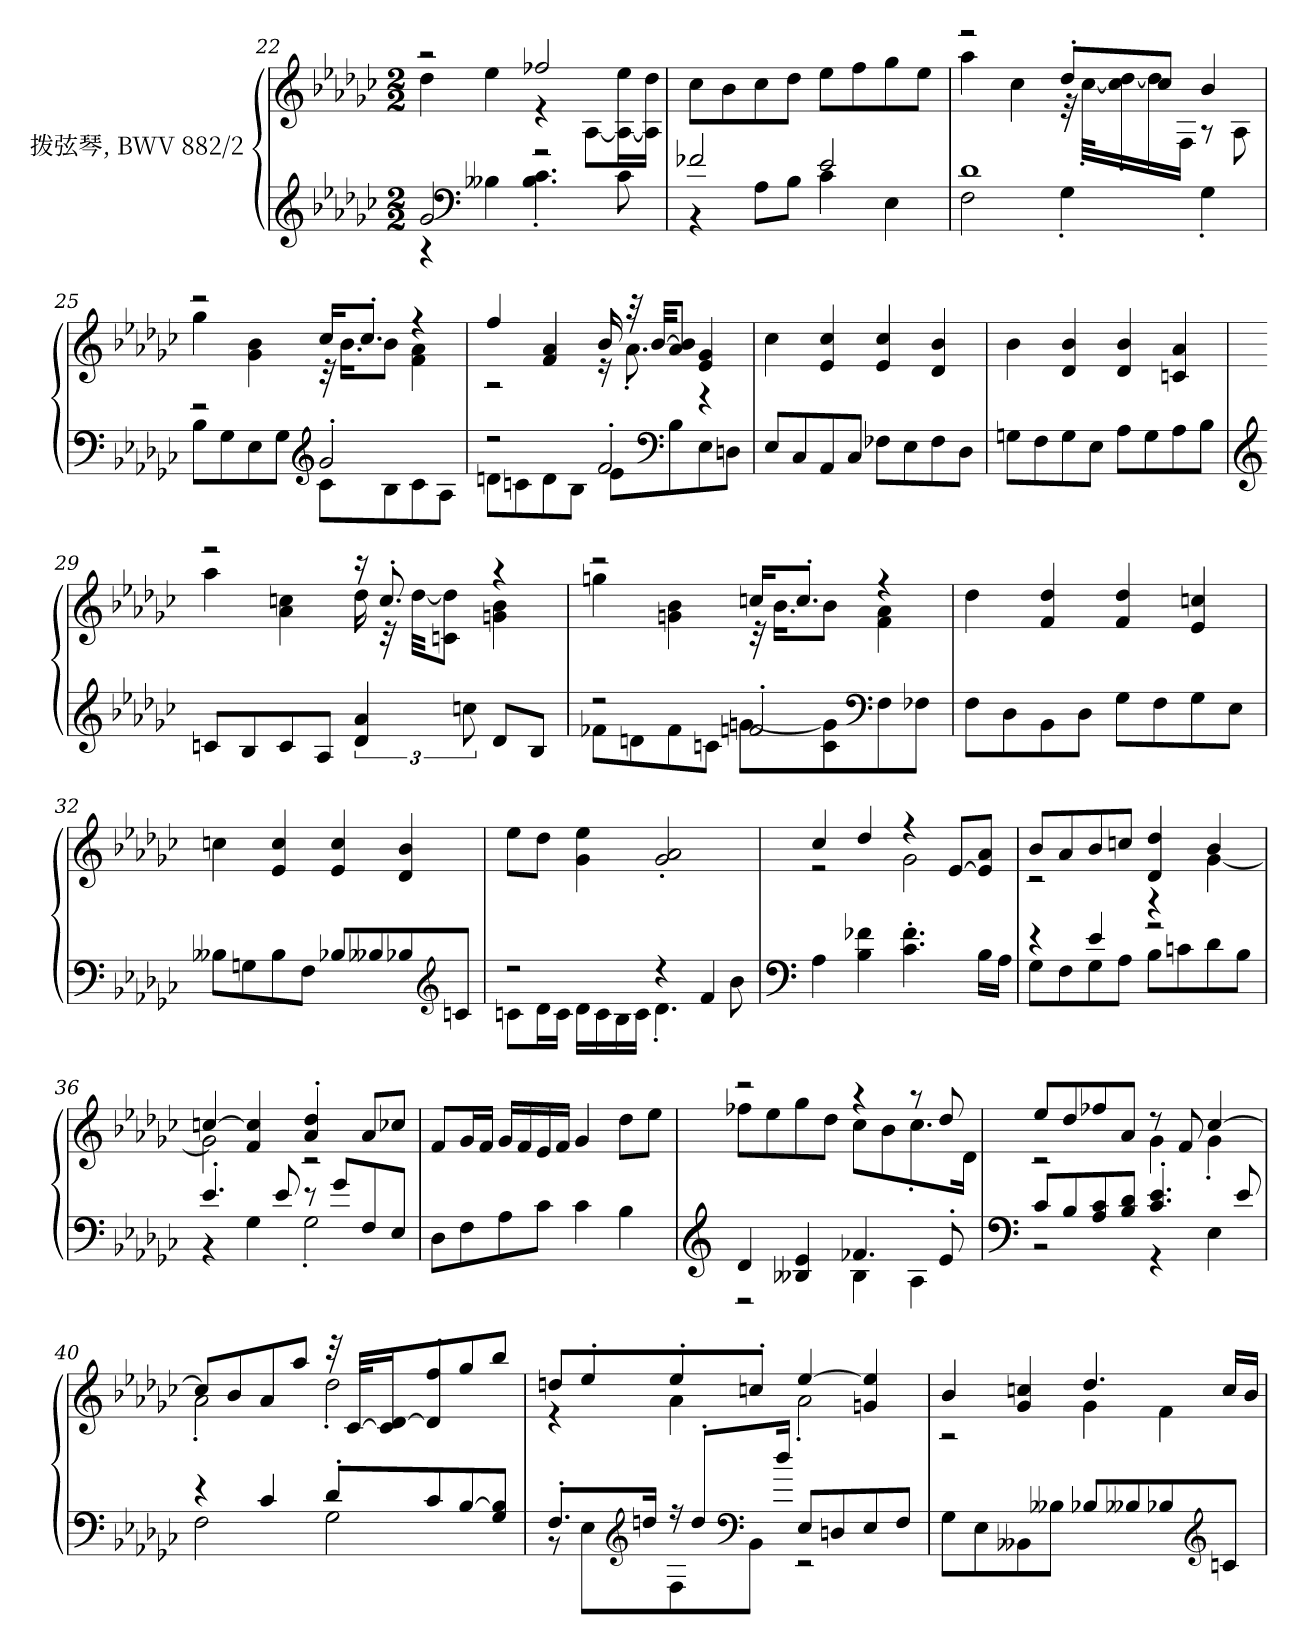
**kern	**kern
*part1	*part1
*staff2	*staff1
*I"拨弦琴, BWV 882/2	*
*clefG2	*clefG2
*k[b-e-a-d-g-c-]	*k[b-e-a-d-g-c-]
*M2/2	*M2/2
=22	=22
*^	*^
2g-/	4r	2r	4dd-\
*clefF4	*	*	*
.	4B--X\	.	4ee-\
2r	4.B--\' 4.c-\'	2ff-X/	4r
.	.	.	[8A-\L
.	8c-\	.	16A-\_ 16ee-\L
.	.	.	16A-\] 16dd-\JJ
*	*	*v	*v
=23	=23	=23
2f-X/	4r	8cc-\L
.	.	8b-\
.	8A-\L	8cc-\
.	8B-\J	8dd-\J
2e-/	4c-\	8ee-\L
.	.	8ff\
.	4E-\	8gg-\
.	.	8ee-\J
!!LO:LB:g=z
=24	=24	=24
*	*	*^
1d-	2F\	2r	4aa-\
.	.	.	4cc-\
.	4G-'\	8dd-'/L	32r
.	.	.	[32cc-'\KLL
.	.	.	16cc-\]' [16dd-\'
.	.	8cc-/J	16dd-\]
.	.	.	16F\JJ
.	4G-'\	4b-/	8r
.	.	.	8A-\
=25	=25	=25	=25
2r	8B-\L	2r	4gg-\
.	8G-\	.	.
.	8E-\	.	4g-\ 4b-\
.	8G-\J	.	.
*clefG2	*	*	*
2g-'/	8c-\L	16cc-/KL	32r
.	.	.	16.b-\KL
.	.	8.cc-'/J	.
.	8B-\	.	8b-\J
.	8c-\	4r	4f\ 4a-\
.	8A-\J	.	.
=26	=26	=26	=26
2r	8dn\L	4ff/	2r
.	8cn\	.	.
.	8d\	4f/ 4a-/	.
.	8B-\J	.	.
2f'/	8e-\L	16b-/	16r
.	.	32r	8.a-'\
.	.	[32b-/KKL	.
*clefF4	*	*	*
.	8B-\	8a-/ 8b-/]J	.
.	8E-\	4e-/ 4g-/	4r
.	8Dn\J	.	.
*v	*v	*	*
*	*v	*v
!!LO:LB:g=z
=27	=27
8E-/L	4cc-\
8C-/	.
8AA-/	4e-/ 4cc-/
8C-/J	.
8F-X\L	4e-/ 4cc-/
8E-\	.
8F-\	4d-/ 4b-/
8D-\J	.
=28	=28
8Gn\L	4b-\
8F\	.
8G\	4d-/ 4b-/
8E-\J	.
8A-\L	4d-/ 4b-/
8G\	.
8A-\	4cn/ 4a-/
8B-\J	.
=29	=29
*clefG2	*
*	*^
8cn/L	2r	4aa-\
8B-/	.	.
8c/	.	4a-\ 4ccn\
8A-/J	.	.
6d-/ 6a-/	16r	16dd-\
.	8.cc'/	32r
.	.	[32dd-\KKL
.	.	8cn\ 8dd-\]J
12ccn\	.	.
8d-/L	4r	4gn\ 4b-\
8B-/J	.	.
!!LO:LB:g=z	!!
=30	=30	=30
*^	*	*
2r	8f-X\L	2r	4ggn\
.	8dn\	.	.
.	8f-\	.	4gn\ 4b-\
.	8cn\J	.	.
2fn'/	[8gn\L	16ccn/KL	32r
.	.	.	16.b-\KL
.	.	8.cc'/J	.
.	8c\ 8g\]	.	8b-\J
*clefF4	*	*	*
.	8F\	4r	4f\ 4a-\
.	8F-X\J	.	.
*v	*v	*	*
*	*v	*v
=31	=31
8F\L	4dd-\
8D-\	.
8BB-\	4f/ 4dd-/
8D-\J	.
8G-\L	4f/ 4dd-/
8F\	.
8G-\	4e-/ 4ccn/
8E-\J	.
=32	=32
8B--X\L	4ccn\
8Gn\	.
8B--\	4e-/ 4cc/
8F\J	.
8B-X/L	4e-/ 4cc/
8B--X/	.
8B-X/	4d-/ 4b-/
*clefG2	*
8cn/J	.
!!LO:LB:g=z
=33	=33
*^	*
2r	8cn\L	8ee-\L
.	16d-\L	8dd-\J
.	16c\JJ	.
.	16d-\LL	4g-\ 4ee-\
.	16c\	.
.	16B-\	.
.	16c\JJ	.
4r	4.d-'\	2g-/' 2a-/'
4f/	.	.
.	8b-\	.
*v	*v	*
=34	=34
*clefF4	*
*	*^
4A-\	4cc-/	2r
4B-\ 4f-X\	4dd-/	.
4.c-\' 4.f-\'	4r	2g-\
.	[8e-/L	.
16B-\LL	8e-/] 8a-/J	.
16A-\JJ	.	.
=35	=35	=35
*^	*	*
4r	8G-\L	8b-/L	2r
.	8F\	8a-/	.
4e-/	8G-\	8b-/	.
.	8A-\J	8ccn/J	.
2r	8B-\L	4d-/ 4dd-/	4r
.	8cn\	.	.
.	8d-\	4b-/	[4g-\
.	8B-\J	.	.
=36	=36	=36	=36
4.e-'/	4r	[4ccn/	2g-\]
.	4G-\	4f/ 4cc/]	.
8e-/	.	.	.
8r	2G-'\	4a-/' 4dd-/'	2r
8g-/L	.	.	.
8F/	.	8a-/L	.
8E-/J	.	8cc-X/J	.
*v	*v	*	*
*	*v	*v
!!LO:LB:g=z
=37	=37
8D-\L	8f/L
8F\	16g-/L
.	16f/JJ
8A-\	16g-/LL
.	16f/
8c-\J	16e-/
.	16f/JJ
4c-\	4g-/
4B-\	8dd-\L
.	8ee-\J
=38	=38
*clefG2	*
*^	*^
4d-/	2r	2r	8ff-X\L
.	.	.	8ee-\
4B--X/ 4e-/	.	.	8gg-\
.	.	.	8dd-\J
4.f-X/	4B--\	4r	8cc-\L
.	.	.	8b-\
.	4A-\	8r	8.cc-'\
8e-'/	.	8dd-/	.
.	.	.	16d-\Jk
=39	=39	=39	=39
*clefF4	*	*	*
8c-/L	2r	8ee-/L	2r
8B-/	.	8dd-/	.
8A-/ 8c-/	.	8ff-X/	.
8B-/ 8d-/J	.	8a-/J	.
4.c-/' 4.e-/'	4r	8r	4g-\
.	.	8f/	.
.	4E-\	[4cc-/	4g-'\
8e-/	.	.	.
!!LO:PB:g=z	!!
=40	=40	=40	=40
4r	2F\	8cc-/L]	2a-'\
.	.	8b-/	.
4c-/	.	8a-/	.
.	.	8aa-/J	.
8d-'/L	2G-\	32r	2dd-'\
.	.	[32c-/KLL	.
.	.	16c-/] [16d-/J	.
8c-/	.	8d-/]' 8ff/'	.
[8B-/	.	8gg-/	.
8G-/ 8B-/]J	.	8bb-/J	.
=41	=41	=41	=41
8.F'/L	8r	8ddn/L	4r
.	8E-\L	8ee-'/	.
*clefG2	*	*	*
16ddn/Jk	.	.	.
16r	8F\	8ee-'/	4a-\
8dd'/L	.	.	.
*clefF4	*	*	*
.	8BB-\J	8ccn'/J	.
16dd/Jk	.	.	.
8E-/L	2r	[4ee-/	2a-'\
8Dn/	.	.	.
8E-/	.	4gn/ 4ee-/]	.
8F/J	.	.	.
*v	*v	*	*
!!LO:LB:g=z	!!
=42	=42	=42
8G-\L	4b-/	2r
8E-\	.	.
8BB--X\	4g-/ 4ccn/	.
8B--X\J	.	.
8B-X/L	4.dd-/	4g-\
8B--X/	.	.
8B-X/	.	4f\
*clefG2	*	*
8cn/J	16cc/LL	.
.	16b-/JJ	.
*	*v	*v
=	=
*-	*-
